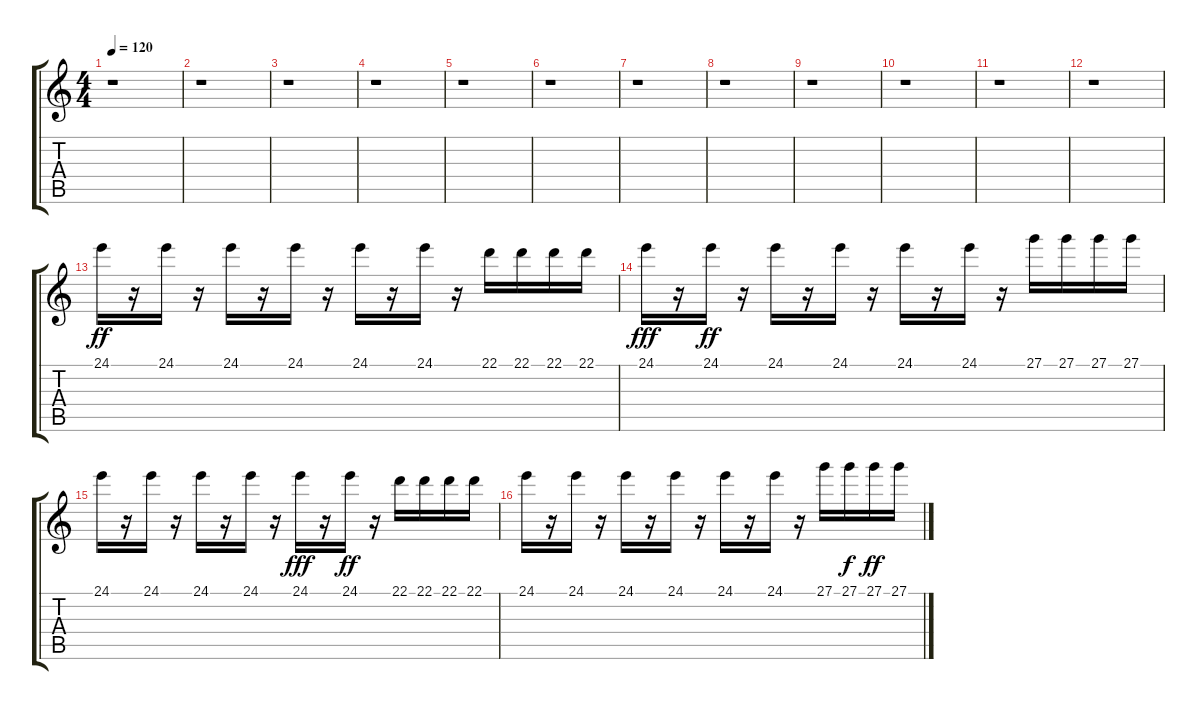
\track "" {instrument lead2sawtooth}
\staff {score tabs}
\tuning (E4 B3 G3 D3 A2 E2) {hide}
\ts (4 4)
\tempo 120
\clef g2
\ks c
r.1{dy ff} |
r.1 |
r.1 |
r.1 |
r.1 |
r.1 |
r.1 |
r.1 |
r.1 |
r.1 |
r.1 |
r.1 |
24.1.16 r.16 24.1.16 r.16 24.1.16 r.16 24.1.16 r.16 24.1.16 r.16 24.1.16 r.16 22.1.16 22.1.16 22.1.16 22.1.16 |
24.1.16{dy fff} r.16 24.1.16{dy ff} r.16 24.1.16 r.16 24.1.16 r.16 24.1.16 r.16 24.1.16 r.16 27.1.16 27.1.16 27.1.16 27.1.16 |
24.1.16 r.16 24.1.16 r.16 24.1.16 r.16 24.1.16 r.16 24.1.16{dy fff} r.16 24.1.16{dy ff} r.16 22.1.16 22.1.16 22.1.16 22.1.16 |
24.1.16 r.16 24.1.16 r.16 24.1.16 r.16 24.1.16 r.16 24.1.16 r.16 24.1.16 r.16 27.1.16 27.1.16{dy f} 27.1.16{dy ff} 27.1.16
